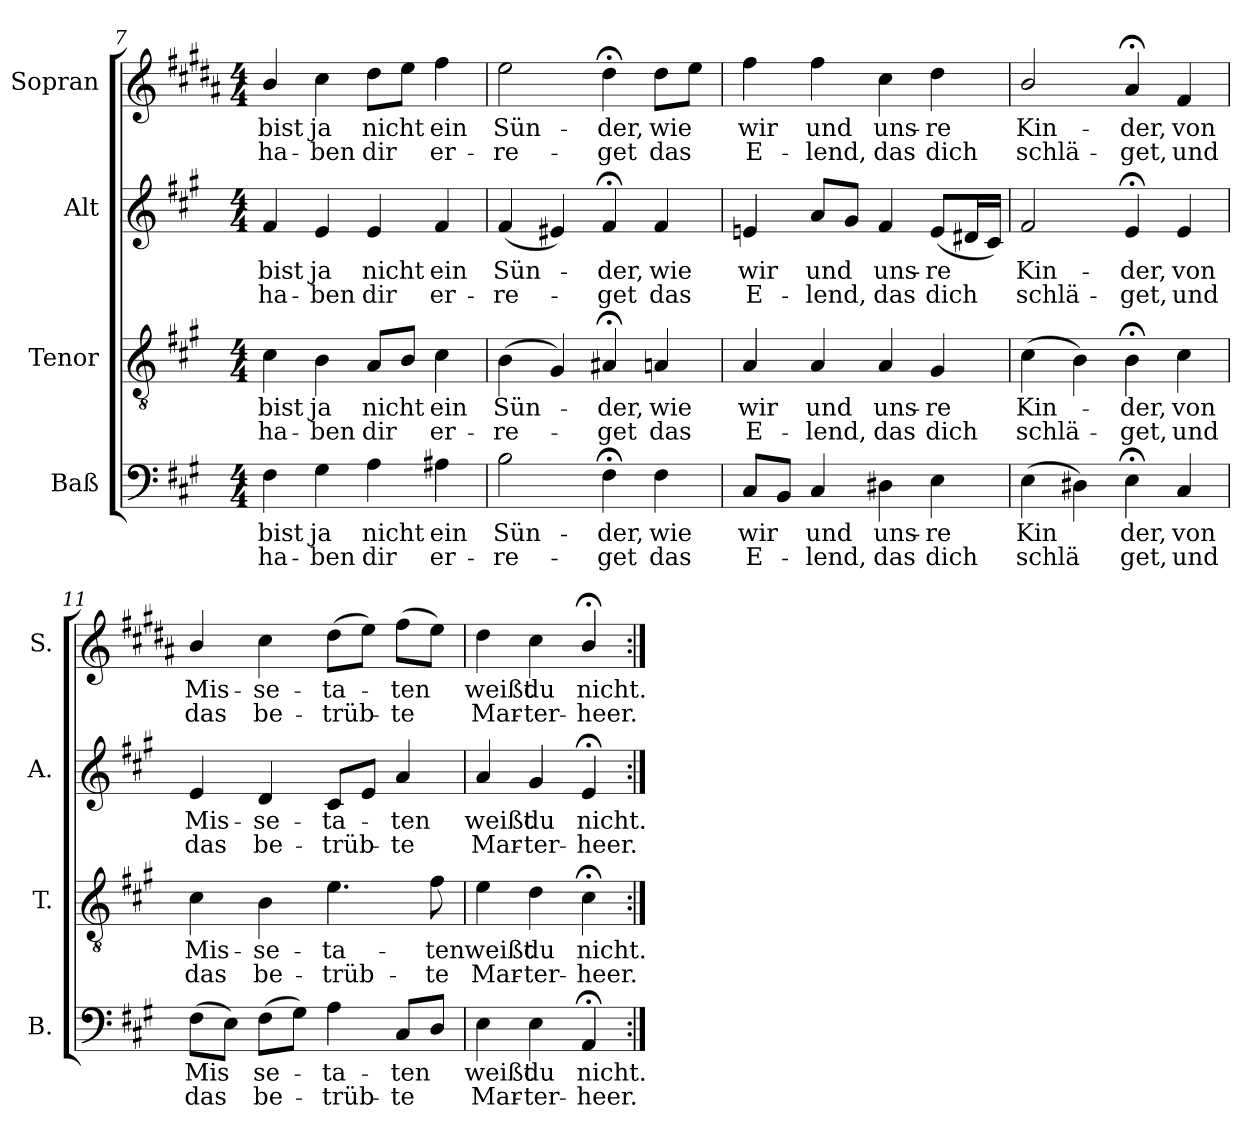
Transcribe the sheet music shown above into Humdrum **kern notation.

**kern	**text	**text	**kern	**text	**text	**kern	**text	**text	**kern	**text	**text
*part4	*part4	*part4	*part3	*part3	*part3	*part2	*part2	*part2	*part1	*part1	*part1
*staff4	*staff4	*staff4	*staff3	*staff3	*staff3	*staff2	*staff2	*staff2	*staff1	*staff1	*staff1
*I"Baß	*	*	*I"Tenor	*	*	*I"Alt	*	*	*I"Sopran	*	*
*I'B.	*	*	*I'T.	*	*	*I'A.	*	*	*I'S.	*	*
*clefF4	*	*	*clefGv2	*	*	*clefG2	*	*	*clefG2	*	*
*	*	*	*	*	*	*	*	*	*ITrd1c2	*	*
*k[f#c#g#]	*	*	*k[f#c#g#]	*	*	*k[f#c#g#]	*	*	*k[f#c#g#]	*	*
*A:	*	*	*A:	*	*	*A:	*	*	*A:	*	*
*M4/4	*	*	*M4/4	*	*	*M4/4	*	*	*M4/4	*	*
=7	=7	=7	=7	=7	=7	=7	=7	=7	=7	=7	=7
!	!LO:LY:b	!LO:LY:b	!	!LO:LY:b	!LO:LY:b	!	!LO:LY:b	!LO:LY:b	!	!LO:LY:b	!LO:LY:b
4F#\	bist	ha-	4c#\	bist	ha-	4f#/	bist	ha-	4a/	bist	ha-
!	!LO:LY:b	!LO:LY:b	!	!LO:LY:b	!LO:LY:b	!	!LO:LY:b	!LO:LY:b	!	!LO:LY:b	!LO:LY:b
4G#\	-ja	ben	4B\	-ja	ben	4e/	-ja	ben	4b\	-ja	ben
!	!LO:LY:b	!LO:LY:b	!	!LO:LY:b	!LO:LY:b	!	!LO:LY:b	!LO:LY:b	!	!LO:LY:b	!LO:LY:b
4A\	nicht	dir	8A/L	nicht	dir	4e/	nicht	dir	8cc#\L	nicht	dir
.	.	.	8B/J	.	.	.	.	.	8dd\J	.	.
!	!LO:LY:b	!LO:LY:b	!	!LO:LY:b	!LO:LY:b	!	!LO:LY:b	!LO:LY:b	!	!LO:LY:b	!LO:LY:b
4A#X\	ein	er-	4c#\	ein	er-	4f#/	ein	er-	4ee\	ein	er-
=8	=8	=8	=8	=8	=8	=8	=8	=8	=8	=8	=8
!	!LO:LY:b	!LO:LY:b	!	!LO:LY:b	!LO:LY:b	!	!LO:LY:b	!LO:LY:b	!	!LO:LY:b	!LO:LY:b
2B\	-Sün-	-re-	(<4B\	-Sün-	-re-	(<4f#/	-Sün-	-re-	2dd\	-Sün-	-re-
.	.	.	4G#/)	.	.	4e#X/)	.	.	.	.	.
!	!LO:LY:b	!LO:LY:b	!	!LO:LY:b	!LO:LY:b	!	!LO:LY:b	!LO:LY:b	!	!LO:LY:b	!LO:LY:b
4F#;<\	-der,	get	4A#X;</	-der,	get	4f#;</	-der,	get	4cc#;<\	-der,	get
!	!LO:LY:b	!LO:LY:b	!	!LO:LY:b	!LO:LY:b	!	!LO:LY:b	!LO:LY:b	!	!LO:LY:b	!LO:LY:b
4F#\	wie	das	4An/	wie	das	4f#/	wie	das	8cc#\L	wie	das
.	.	.	.	.	.	.	.	.	8dd\J	.	.
=9	=9	=9	=9	=9	=9	=9	=9	=9	=9	=9	=9
!	!LO:LY:b	!LO:LY:b	!	!LO:LY:b	!LO:LY:b	!	!LO:LY:b	!LO:LY:b	!	!LO:LY:b	!LO:LY:b
8C#/L	wir	E-	4A/	wir	E-	4eni/	wir	E-	4ee\	wir	E-
8BB/J	.	.	.	.	.	.	.	.	.	.	.
!	!LO:LY:b	!LO:LY:b	!	!LO:LY:b	!LO:LY:b	!	!LO:LY:b	!LO:LY:b	!	!LO:LY:b	!LO:LY:b
4C#/	-und	lend,	4A/	-und	lend,	8a/L	-und	lend,	4ee\	-und	lend,
.	.	.	.	.	.	8g#/J	.	.	.	.	.
!	!LO:LY:b	!LO:LY:b	!	!LO:LY:b	!LO:LY:b	!	!LO:LY:b	!LO:LY:b	!	!LO:LY:b	!LO:LY:b
4D#X\	uns-	-das	4A/	uns-	-das	4f#/	uns-	-das	4b\	uns-	-das
!	!LO:LY:b	!LO:LY:b	!	!LO:LY:b	!LO:LY:b	!	!LO:LY:b	!LO:LY:b	!	!LO:LY:b	!LO:LY:b
4E\	re	dich	4G#/	re	dich	(<8e/L	re	dich	4cc#\	re	dich
.	.	.	.	.	.	16d#X/L	.	.	.	.	.
.	.	.	.	.	.	16c#/JJ)	.	.	.	.	.
!!LO:PB:g=z
=10	=10	=10	=10	=10	=10	=10	=10	=10	=10	=10	=10
!	!LO:LY:b	!LO:LY:b	!	!LO:LY:b	!LO:LY:b	!	!LO:LY:b	!LO:LY:b	!	!LO:LY:b	!LO:LY:b
(>4E\	Kin	schlä	(>4c#\	Kin-	-schlä-	2f#/	Kin-	-schlä-	2a/	Kin-	-schlä-
4D#X\)	.	.	4B\)	.	.	.	.	.	.	.	.
!	!LO:LY:b	!LO:LY:b	!	!LO:LY:b	!LO:LY:b	!	!LO:LY:b	!LO:LY:b	!	!LO:LY:b	!LO:LY:b
4E;<\	der,	get,	4B;<\	-der,	get,	4e;</	-der,	get,	4g#;</	-der,	get,
!	!LO:LY:b	!LO:LY:b	!	!LO:LY:b	!LO:LY:b	!	!LO:LY:b	!LO:LY:b	!	!LO:LY:b	!LO:LY:b
4C#/	von	und	4c#\	von	und	4e/	von	und	4e/	von	und
=11	=11	=11	=11	=11	=11	=11	=11	=11	=11	=11	=11
!	!LO:LY:b	!LO:LY:b	!	!LO:LY:b	!LO:LY:b	!	!LO:LY:b	!LO:LY:b	!	!LO:LY:b	!LO:LY:b
(>8F#\L	Mis	das	4c#\	Mis-	-das	4e/	Mis-	-das	4a/	Mis-	-das
8E\J)	.	.	.	.	.	.	.	.	.	.	.
!	!LO:LY:b	!LO:LY:b	!	!LO:LY:b	!LO:LY:b	!	!LO:LY:b	!LO:LY:b	!	!LO:LY:b	!LO:LY:b
(>8F#\L	se-	-be-	4B\	se-	-be-	4d/	se-	-be-	4b\	se-	-be-
8G#\J)	.	.	.	.	.	.	.	.	.	.	.
!	!LO:LY:b	!LO:LY:b	!	!LO:LY:b	!LO:LY:b	!	!LO:LY:b	!LO:LY:b	!	!LO:LY:b	!LO:LY:b
4A\	-ta-	-trüb-	4.e\	-ta-	-trüb-	8c#/L	-ta-	-trüb-	(>8cc#\L	-ta-	-trüb-
.	.	.	.	.	.	8e/J	.	.	8dd\J)	.	.
!	!LO:LY:b	!LO:LY:b	!	!	!	!	!LO:LY:b	!LO:LY:b	!	!LO:LY:b	!LO:LY:b
8C#/L	-ten	te	.	.	.	4a/	-ten	te	(>8ee\L	-ten	te
!	!	!	!	!LO:LY:b	!LO:LY:b	!	!	!	!	!	!
8D/J	.	.	8f#\	-ten	te	.	.	.	8dd\J)	.	.
=12	=12	=12	=12	=12	=12	=12	=12	=12	=12	=12	=12
!	!LO:LY:b	!LO:LY:b	!	!LO:LY:b	!LO:LY:b	!	!LO:LY:b	!LO:LY:b	!	!LO:LY:b	!LO:LY:b
4E\	weißt	Mar-	4e\	weißt	Mar-	4a/	weißt	Mar-	4cc#\	weißt	Mar-
!	!LO:LY:b	!LO:LY:b	!	!LO:LY:b	!LO:LY:b	!	!LO:LY:b	!LO:LY:b	!	!LO:LY:b	!LO:LY:b
4E\	-du	ter-	4d\	-du	ter-	4g#/	-du	ter-	4b\	-du	ter-
!	!LO:LY:b	!LO:LY:b	!	!LO:LY:b	!LO:LY:b	!	!LO:LY:b	!LO:LY:b	!	!LO:LY:b	!LO:LY:b
4AA;</	-nicht.	heer.	4c#;<\	-nicht.	heer.	4e;</	-nicht.	heer.	4a;</	-nicht.	heer.
=:|!	=:|!	=:|!	=:|!	=:|!	=:|!	=:|!	=:|!	=:|!	=:|!	=:|!	=:|!
*-	*-	*-	*-	*-	*-	*-	*-	*-	*-	*-	*-
